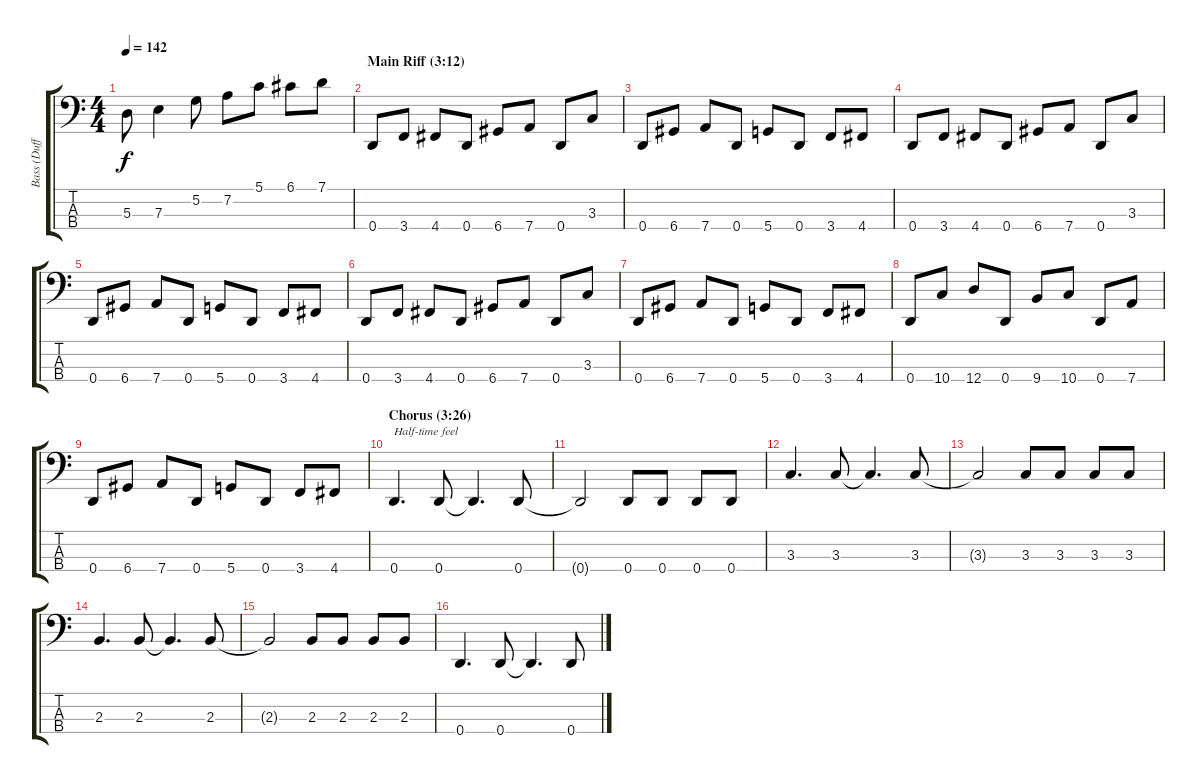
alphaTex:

\track ("Bass (Duff McKagan)" "Bass (Duff") {instrument electricbasspick}
\staff {score tabs}
\tuning (G2 D2 A1 D1) {hide}
\ts (4 4)
\tempo 142
\clef f4
\ks c
5.3.8{dy f} 7.3.4 5.2.8 7.2.8 5.1.8 6.1.8 7.1.8 |
\section ("" "Main Riff (3:12)")
0.4.8 3.4.8 4.4.8 0.4.8 6.4.8 7.4.8 0.4.8 3.3.8 |
0.4.8 6.4.8 7.4.8 0.4.8 5.4.8 0.4.8 3.4.8 4.4.8 |
0.4.8 3.4.8 4.4.8 0.4.8 6.4.8 7.4.8 0.4.8 3.3.8 |
0.4.8 6.4.8 7.4.8 0.4.8 5.4.8 0.4.8 3.4.8 4.4.8 |
0.4.8 3.4.8 4.4.8 0.4.8 6.4.8 7.4.8 0.4.8 3.3.8 |
0.4.8 6.4.8 7.4.8 0.4.8 5.4.8 0.4.8 3.4.8 4.4.8 |
0.4.8 10.4.8 12.4.8 0.4.8 9.4.8 10.4.8 0.4.8 7.4.8 |
0.4.8 6.4.8 7.4.8 0.4.8 5.4.8 0.4.8 3.4.8 4.4.8 |
\section ("" "Chorus (3:26)")
0.4.4{d txt "Half-time feel"} 0.4.8 0.4{t}.4{d} 0.4.8 |
0.4{t}.2 0.4.8 0.4.8 0.4.8 0.4.8 |
3.3.4{d} 3.3.8 3.3{t}.4{d} 3.3.8 |
3.3{t}.2 3.3.8 3.3.8 3.3.8 3.3.8 |
2.3.4{d} 2.3.8 2.3{t}.4{d} 2.3.8 |
2.3{t}.2 2.3.8 2.3.8 2.3.8 2.3.8 |
0.4.4{d} 0.4.8 0.4{t}.4{d} 0.4.8
